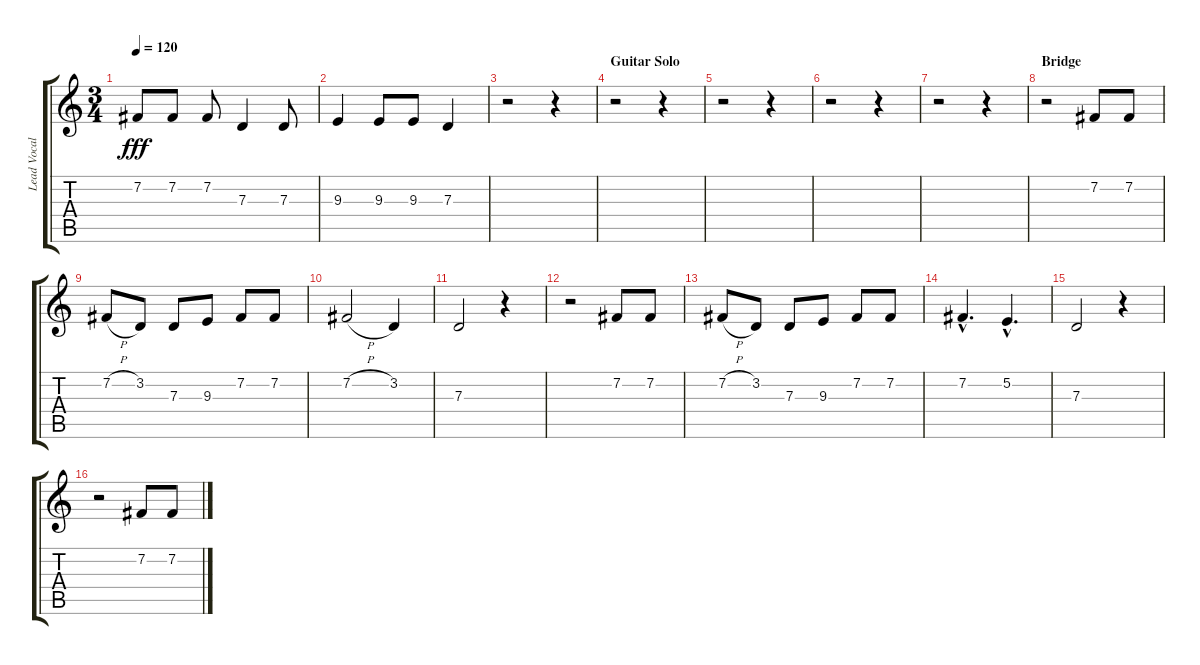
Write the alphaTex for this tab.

\track ("Lead Vocals" "Lead Vocal") {instrument tenorsax}
\staff {score tabs}
\tuning (E4 B3 G3 D3 A2 E2) {hide}
\ts (3 4)
\tempo 120
\clef g2
\ks c
7.2.8{dy fff} 7.2.8 7.2.8 7.3.4 7.3.8 |
9.3.4 9.3.8 9.3.8 7.3.4 |
r.2 r.4 |
\section ("" "Guitar Solo")
r.2 r.4 |
r.2 r.4 |
r.2 r.4 |
r.2 r.4 |
\section ("" "Bridge")
r.2 7.2.8 7.2.8 |
7.2{h}.8 3.2.8 7.3.8 9.3.8 7.2.8 7.2.8 |
7.2{h}.2 3.2.4 |
7.3.2 r.4 |
r.2 7.2.8 7.2.8 |
7.2{h}.8 3.2.8 7.3.8 9.3.8 7.2.8 7.2.8 |
7.2{hac}.4{d} 5.2{hac}.4{d} |
7.3.2 r.4 |
r.2 7.2.8 7.2.8
